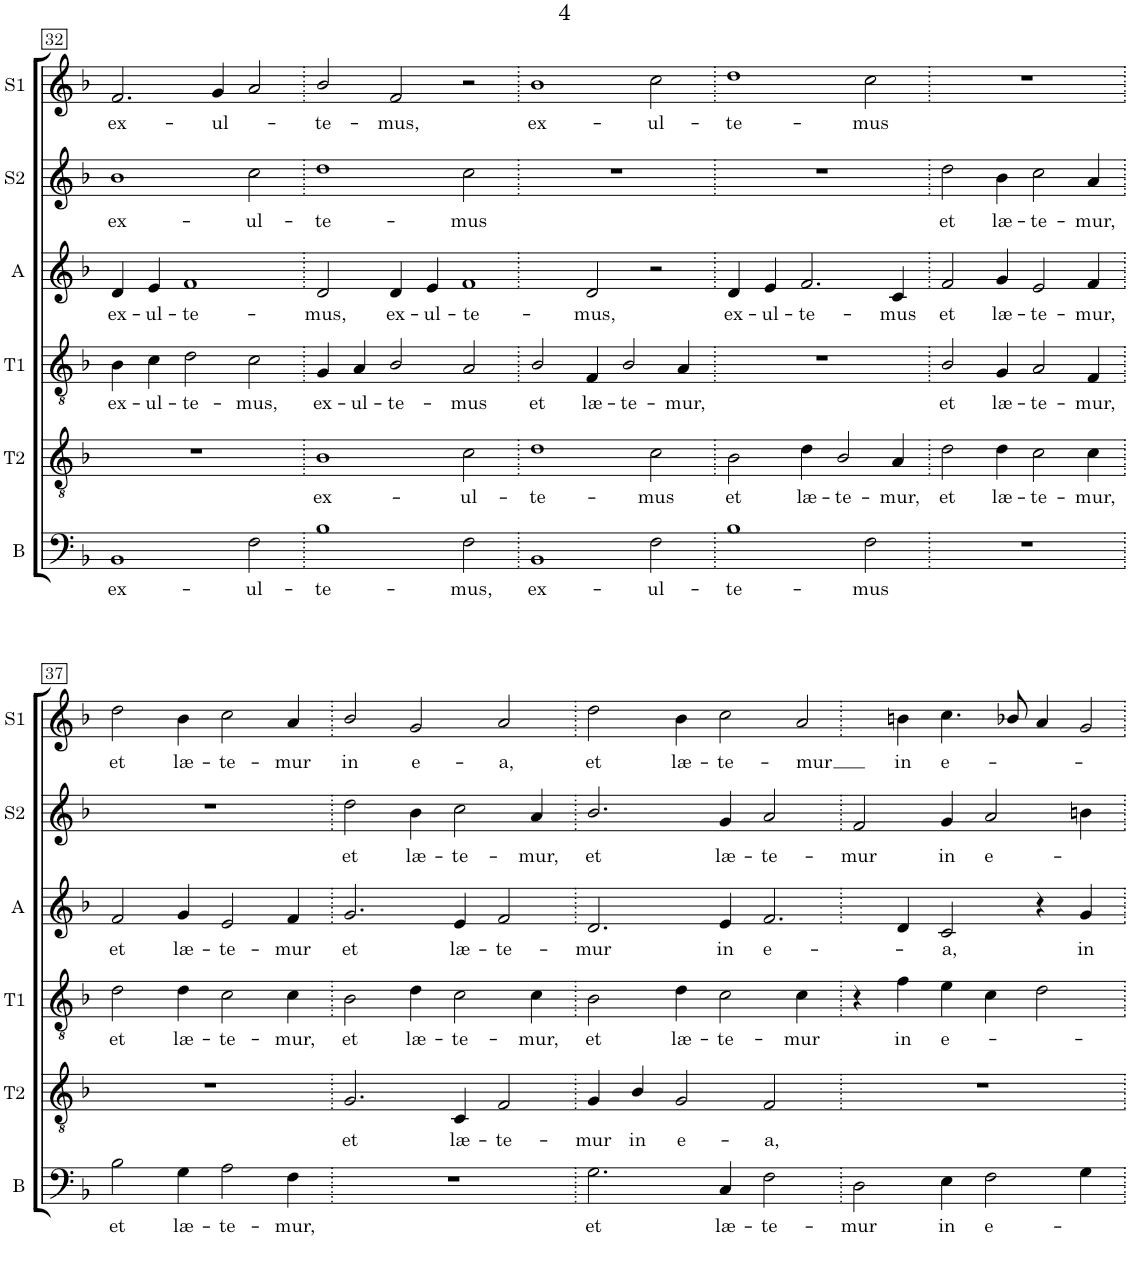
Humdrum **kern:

**kern	**text	**kern	**text	**kern	**text	**kern	**text	**kern	**text	**kern	**text
*part6	*part6	*part5	*part5	*part4	*part4	*part3	*part3	*part2	*part2	*part1	*part1
*staff6	*staff6	*staff5	*staff5	*staff4	*staff4	*staff3	*staff3	*staff2	*staff2	*staff1	*staff1
*I"Bass	*	*I"Tenor 2	*	*I"Tenor 1	*	*I"Alto	*	*I"Soprano 2	*	*I"Soprano 1	*
*I'B	*	*I'T2	*	*I'T1	*	*I'A	*	*I'S2	*	*I'S1	*
!!LO:PB:g=z
*clefF4	*	*clefGv2	*	*clefGv2	*	*clefG2	*	*clefG2	*	*clefG2	*
*k[b-]	*	*k[b-]	*	*k[b-]	*	*k[b-]	*	*k[b-]	*	*k[b-]	*
*F:	*	*F:	*	*F:	*	*F:	*	*F:	*	*F:	*
*M3/2	*	*M3/2	*	*M3/2	*	*M3/2	*	*M3/2	*	*M3/2	*
=32	=32	=32	=32	=32	=32	=32	=32	=32	=32	=32	=32
!	!LO:LY:b	!	!	!	!LO:LY:b	!	!LO:LY:b	!	!LO:LY:b	!	!LO:LY:b
1BB-	ex-	1.r	.	4B-\	ex-	4d/	ex-	1b-	ex-	2.f/	ex-
!	!	!	!	!	!LO:LY:b	!	!LO:LY:b	!	!	!	!
.	.	.	.	4c\	-ul-	4e/	-ul-	.	.	.	.
!	!	!	!	!	!LO:LY:b	!	!LO:LY:b	!	!	!	!
.	.	.	.	2d\	-te-	1f	-te-	.	.	.	.
!	!	!	!	!	!	!	!	!	!	!	!LO:LY:b
.	.	.	.	.	.	.	.	.	.	4g/	-ul-
!	!LO:LY:b	!	!	!	!LO:LY:b	!	!	!	!LO:LY:b	!	!
2F\	-ul-	.	.	2c\	-mus,	.	.	2cc\	-ul-	2a/	.
=33.	=33.	=33.	=33.	=33.	=33.	=33.	=33.	=33.	=33.	=33.	=33.
!	!LO:LY:b	!	!LO:LY:b	!	!LO:LY:b	!	!LO:LY:b	!	!LO:LY:b	!	!LO:LY:b
1B-	-te-	1B-	ex-	4G/	ex-	2d/	-mus,	1dd	-te-	2b-/	-te-
!	!	!	!	!	!LO:LY:b	!	!	!	!	!	!
.	.	.	.	4A/	-ul-	.	.	.	.	.	.
!	!	!	!	!	!LO:LY:b	!	!LO:LY:b	!	!	!	!LO:LY:b
.	.	.	.	2B-/	-te-	4d/	ex-	.	.	2f/	-mus,
!	!	!	!	!	!	!	!LO:LY:b	!	!	!	!
.	.	.	.	.	.	4e/	-ul-	.	.	.	.
!	!LO:LY:b	!	!LO:LY:b	!	!LO:LY:b	!	!LO:LY:b	!	!LO:LY:b	!	!
2F\	-mus,	2c\	-ul-	2A/	-mus	[2f	-te-	2cc\	-mus	2r	.
=34.	=34.	=34.	=34.	=34.	=34.	=34.	=34.	=34.	=34.	=34.	=34.
!	!LO:LY:b	!	!LO:LY:b	!	!LO:LY:b	!	!	!	!	!	!LO:LY:b
1BB-	ex-	1d	-te-	2B-/	et	2f/]	.	1.r	.	1b-	ex-
!	!	!	!	!	!LO:LY:b	!	!LO:LY:b	!	!	!	!
.	.	.	.	4F/	læ-	2d/	-mus,	.	.	.	.
!	!	!	!	!	!LO:LY:b	!	!	!	!	!	!
.	.	.	.	2B-/	-te-	.	.	.	.	.	.
!	!LO:LY:b	!	!LO:LY:b	!	!	!	!	!	!	!	!LO:LY:b
2F\	-ul-	2c\	-mus	.	.	2r	.	.	.	2cc\	-ul-
!	!	!	!	!	!LO:LY:b	!	!	!	!	!	!
.	.	.	.	4A/	-mur,	.	.	.	.	.	.
=35.	=35.	=35.	=35.	=35.	=35.	=35.	=35.	=35.	=35.	=35.	=35.
!	!LO:LY:b	!	!LO:LY:b	!	!	!	!LO:LY:b	!	!	!	!LO:LY:b
1B-	-te-	2B-\	et	1.r	.	4d/	ex-	1.r	.	1dd	-te-
!	!	!	!	!	!	!	!LO:LY:b	!	!	!	!
.	.	.	.	.	.	4e/	-ul-	.	.	.	.
!	!	!	!LO:LY:b	!	!	!	!LO:LY:b	!	!	!	!
.	.	4d\	læ-	.	.	2.f/	-te-	.	.	.	.
!	!	!	!LO:LY:b	!	!	!	!	!	!	!	!
.	.	2B-/	-te-	.	.	.	.	.	.	.	.
!	!LO:LY:b	!	!	!	!	!	!	!	!	!	!LO:LY:b
2F\	-mus	.	.	.	.	.	.	.	.	2cc\	-mus
!	!	!	!LO:LY:b	!	!	!	!LO:LY:b	!	!	!	!
.	.	4A/	-mur,	.	.	4c/	-mus	.	.	.	.
=36.	=36.	=36.	=36.	=36.	=36.	=36.	=36.	=36.	=36.	=36.	=36.
!	!	!	!LO:LY:b	!	!LO:LY:b	!	!LO:LY:b	!	!LO:LY:b	!	!
1.r	.	2d\	et	2B-/	et	2f/	et	2dd\	et	1.r	.
!	!	!	!LO:LY:b	!	!LO:LY:b	!	!LO:LY:b	!	!LO:LY:b	!	!
.	.	4d\	læ-	4G/	læ-	4g/	læ-	4b-\	læ-	.	.
!	!	!	!LO:LY:b	!	!LO:LY:b	!	!LO:LY:b	!	!LO:LY:b	!	!
.	.	2c\	-te-	2A/	-te-	2e/	-te-	2cc\	-te-	.	.
!	!	!	!LO:LY:b	!	!LO:LY:b	!	!LO:LY:b	!	!LO:LY:b	!	!
.	.	4c\	-mur,	4F/	-mur,	4f/	-mur,	4a/	-mur,	.	.
!!LO:LB:g=z
=37.	=37.	=37.	=37.	=37.	=37.	=37.	=37.	=37.	=37.	=37.	=37.
!	!LO:LY:b	!	!	!	!LO:LY:b	!	!LO:LY:b	!	!	!	!LO:LY:b
2B-\	et	1.r	.	2d\	et	2f/	et	1.r	.	2dd\	et
!	!LO:LY:b	!	!	!	!LO:LY:b	!	!LO:LY:b	!	!	!	!LO:LY:b
4G\	læ-	.	.	4d\	læ-	4g/	læ-	.	.	4b-\	læ-
!	!LO:LY:b	!	!	!	!LO:LY:b	!	!LO:LY:b	!	!	!	!LO:LY:b
2A\	-te-	.	.	2c\	-te-	2e/	-te-	.	.	2cc\	-te-
!	!LO:LY:b	!	!	!	!LO:LY:b	!	!LO:LY:b	!	!	!	!LO:LY:b
4F\	-mur,	.	.	4c\	-mur,	4f/	-mur	.	.	4a/	-mur
=38.	=38.	=38.	=38.	=38.	=38.	=38.	=38.	=38.	=38.	=38.	=38.
!	!	!	!LO:LY:b	!	!LO:LY:b	!	!LO:LY:b	!	!LO:LY:b	!	!LO:LY:b
1.r	.	2.G/	et	2B-\	et	2.g/	et	2dd\	et	2b-/	in
!	!	!	!	!	!LO:LY:b	!	!	!	!LO:LY:b	!	!LO:LY:b
.	.	.	.	4d\	læ-	.	.	4b-\	læ-	2g/	e-
!	!	!	!LO:LY:b	!	!LO:LY:b	!	!LO:LY:b	!	!LO:LY:b	!	!
.	.	4C/	læ-	2c\	-te-	4e/	læ-	2cc\	-te-	.	.
!	!	!	!LO:LY:b	!	!	!	!LO:LY:b	!	!	!	!LO:LY:b
.	.	2F/	-te-	.	.	2f/	-te-	.	.	2a/	-a,
!	!	!	!	!	!LO:LY:b	!	!	!	!LO:LY:b	!	!
.	.	.	.	4c\	-mur,	.	.	4a/	-mur,	.	.
=39.	=39.	=39.	=39.	=39.	=39.	=39.	=39.	=39.	=39.	=39.	=39.
!	!LO:LY:b	!	!LO:LY:b	!	!LO:LY:b	!	!LO:LY:b	!	!LO:LY:b	!	!LO:LY:b
2.G\	et	4G/	-mur	2B-\	et	2.d/	-mur	2.b-/	et	2dd\	et
!	!	!	!LO:LY:b	!	!	!	!	!	!	!	!
.	.	4B-/	in	.	.	.	.	.	.	.	.
!	!	!	!LO:LY:b	!	!LO:LY:b	!	!	!	!	!	!LO:LY:b
.	.	2G/	e-	4d\	læ-	.	.	.	.	4b-\	læ-
!	!LO:LY:b	!	!	!	!LO:LY:b	!	!LO:LY:b	!	!LO:LY:b	!	!LO:LY:b
4C/	læ-	.	.	2c\	-te-	4e/	in	4g/	læ-	2cc\	-te-
!	!LO:LY:b	!	!LO:LY:b	!	!	!LO:N:vis=2.	!LO:LY:b	!	!LO:LY:b	!	!
2F\	-te-	2F/	-a,	.	.	[2f/	e-	2a/	-te-	.	.
!	!	!	!	!	!LO:LY:b	!	!	!	!	!	!LO:LY:b
.	.	.	.	4c\	-mur	.	.	.	.	[4a/	-mur
=40.	=40.	=40.	=40.	=40.	=40.	=40.	=40.	=40.	=40.	=40.	=40.
!	!LO:LY:b	!	!	!	!	!	!	!	!LO:LY:b	!	!
2D\	-mur	1.r	.	4r	.	4f/]	.	2f/	-mur	4a/]	.
!	!	!	!	!	!LO:LY:b	!	!	!	!	!	!LO:LY:b
.	.	.	.	4f\	in	4d/	.	.	.	4bn\	in
!	!LO:LY:b	!	!	!	!LO:LY:b	!	!LO:LY:b	!	!LO:LY:b	!	!LO:LY:b
4E\	in	.	.	4e\	e-	2c/	-a,	4g/	in	4.cc\	e-
!	!LO:LY:b	!	!	!	!	!	!	!	!LO:LY:b	!	!
2F\	e-	.	.	4c\	.	.	.	2a/	e-	.	.
.	.	.	.	.	.	.	.	.	.	8b-X/	.
.	.	.	.	2d\	.	4r	.	.	.	4a/	.
!	!	!	!	!	!	!	!LO:LY:b	!	!	!	!
4G\	.	.	.	.	.	4g/	in	4bn\	.	[4g/	.
=.	=.	=.	=.	=.	=.	=.	=.	=.	=.	=.	=.
*-	*-	*-	*-	*-	*-	*-	*-	*-	*-	*-	*-
